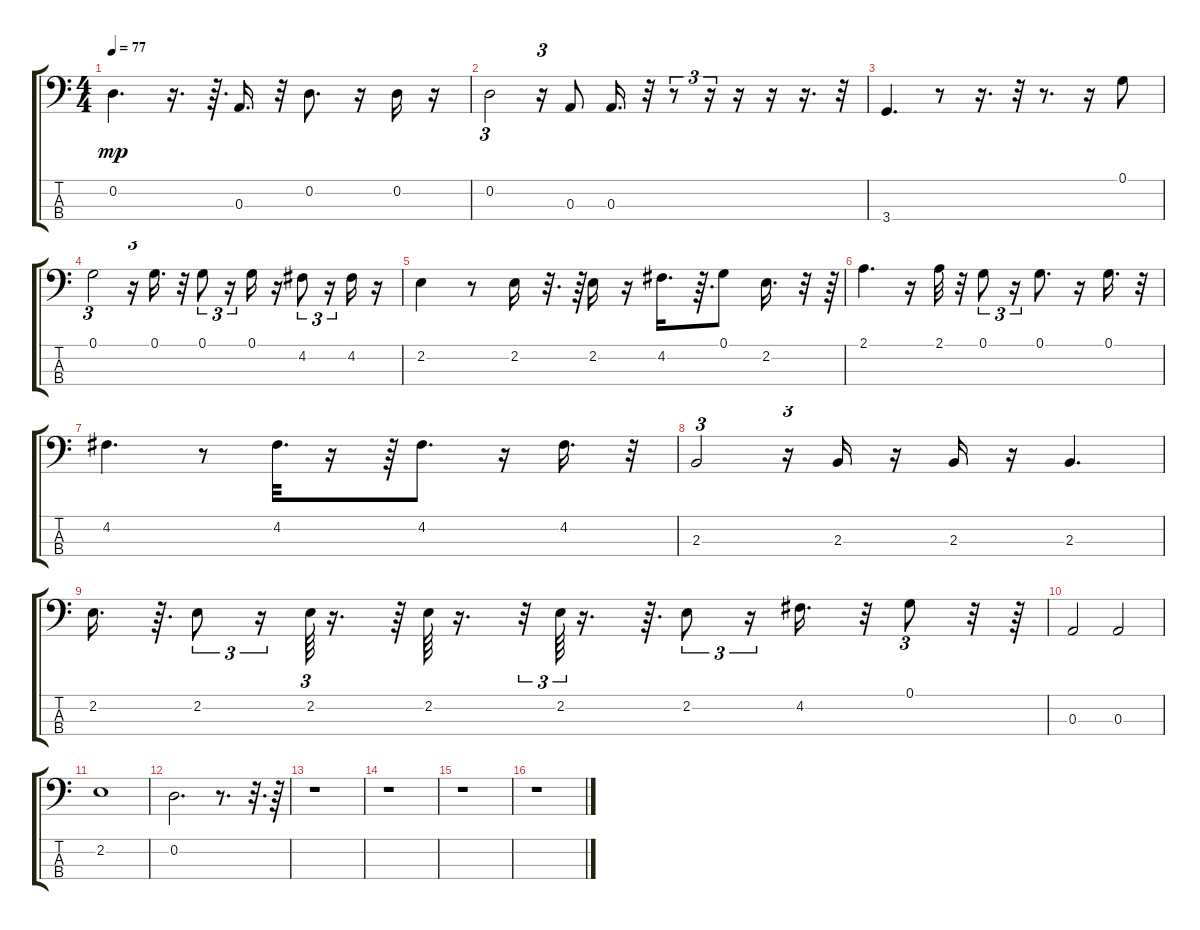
\track "" {instrument acousticbass}
\staff {score tabs}
\tuning (G2 D2 A1 E1) {hide}
\ts (4 4)
\tempo 77
\clef f4
\ks c
0.2.4{d dy mp} r.16{d} r.64{d} 0.3.16{d} r.32 0.2.8{d} r.16 0.2.16 r.16 |
0.2.2{tu (3 2)} r.16{tu (3 2)} 0.3.8 0.3.16{d} r.32 r.8{tu (3 2)} r.16{tu (3 2)} r.16 r.16 r.16{d} r.32 |
3.4.4{d} r.8 r.16{d} r.32 r.8{d} r.16 0.1.8 |
0.1.2{tu (3 2)} r.16{tu (3 2)} 0.1.16{d} r.32 0.1.8{tu (3 2)} r.16{tu (3 2)} 0.1.16 r.16 4.2.8{tu (3 2)} r.16{tu (3 2)} 4.2.16 r.16 |
2.2.4 r.8 2.2.16 r.32{d} r.64{tu (3 2)} 2.2.16 r.16 4.2.16{d} r.64{d} 0.1.8 2.2.16{d} r.32 r.64{tu (3 2)} |
2.1.4{d} r.16 2.1.32 r.32 0.1.8{tu (3 2)} r.16{tu (3 2)} 0.1.8{d} r.16 0.1.16{d} r.32 |
4.2.4{d} r.8 4.2.32{d} r.16 r.64 4.2.8{d} r.16 4.2.16{d} r.32 |
2.3.2{tu (3 2)} r.16{tu (3 2)} 2.3.16 r.16 2.3.16 r.16 2.3.4{d} |
2.2.16{d} r.64{d} 2.2.8{tu (3 2)} r.16{tu (3 2)} 2.2.64{tu (3 2)} r.16{d} r.64 2.2.64 r.16{d} r.32{tu (3 2)} 2.2.64{tu (3 2)} r.16{d} r.64{d} 2.2.8{tu (3 2)} r.16{tu (3 2)} 4.2.16{d} r.32 0.1.8{tu (3 2)} r.32 r.64 |
0.3.2 0.3.2 |
2.2.1 |
0.2.2{d} r.8{d} r.32{d} r.64 |
r.1 |
r.1 |
r.1 |
r.1
